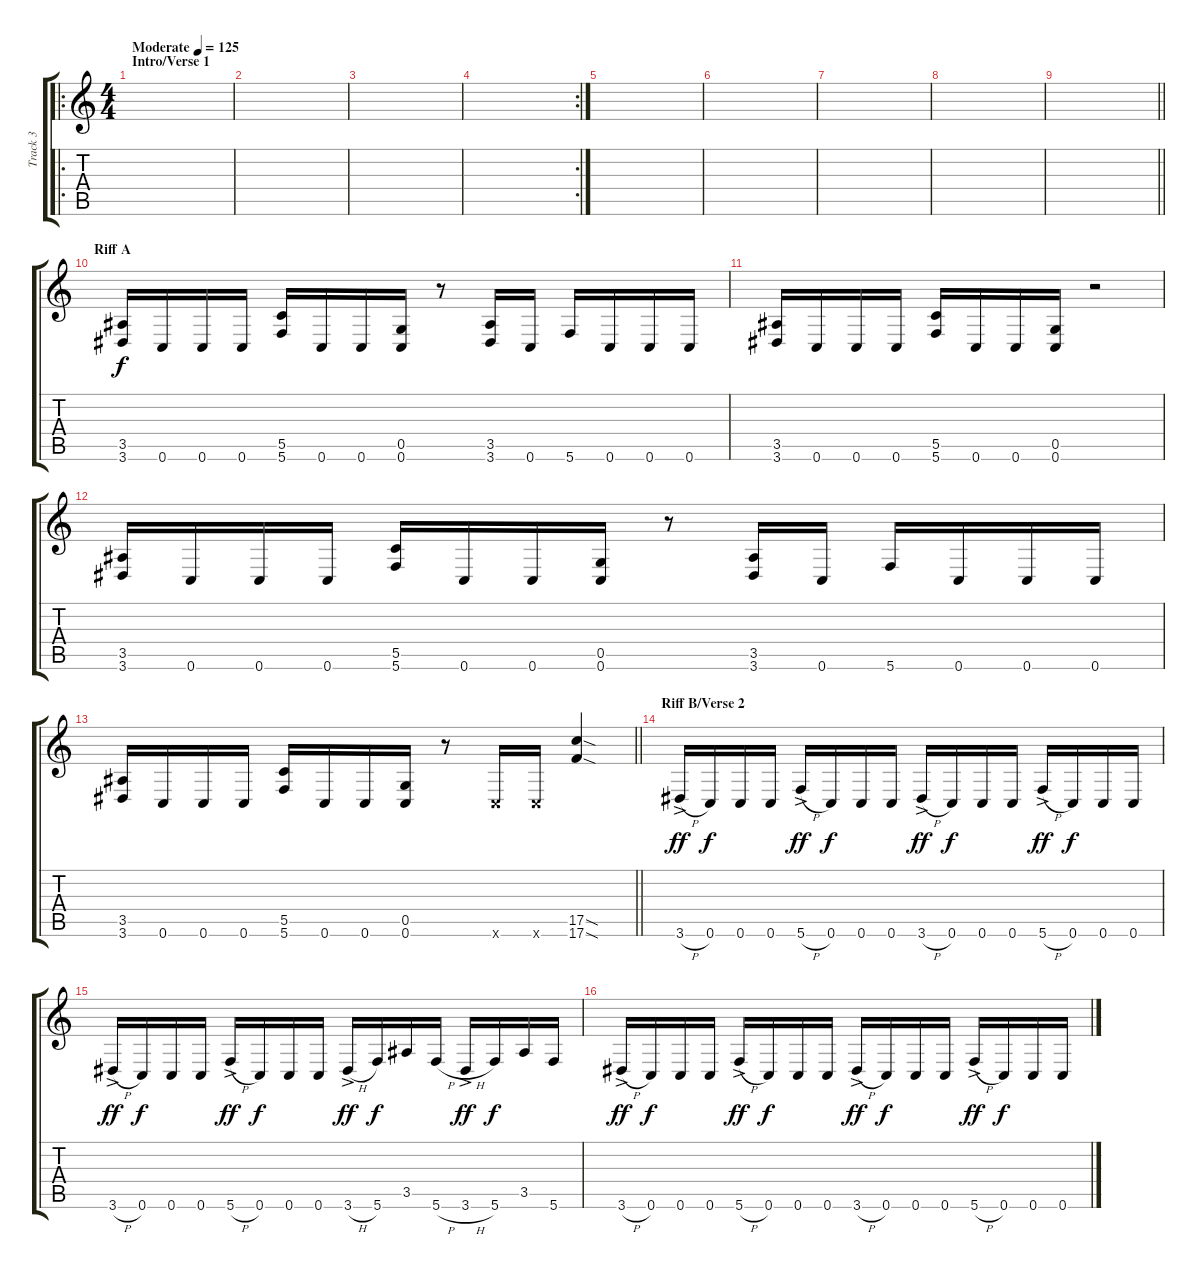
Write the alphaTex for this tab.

\track ("Track 3" "Track 3") {instrument overdrivenguitar}
\staff {score tabs}
\tuning (D4 A3 F3 C3 G2 C2) {hide}
\ro
\ts (4 4)
\section ("" "Intro/Verse 1")
\tempo (125 "Moderate")
\clef g2
\ks c
|
|
|
\rc 2
|
|
|
|
|
\barLineRight lightlight
|
\section ("" "Riff A")
(3.5 3.6).16 0.6.16 0.6.16 0.6.16 (5.5 5.6).16 0.6.16 0.6.16 (0.5 0.6).16 r.8 (3.5 3.6).16 0.6.16 5.6.16 0.6.16 0.6.16 0.6.16 |
(3.5 3.6).16 0.6.16 0.6.16 0.6.16 (5.5 5.6).16 0.6.16 0.6.16 (0.5 0.6).16 r.2 |
(3.5 3.6).16 0.6.16 0.6.16 0.6.16 (5.5 5.6).16 0.6.16 0.6.16 (0.5 0.6).16 r.8 (3.5 3.6).16 0.6.16 5.6.16 0.6.16 0.6.16 0.6.16 |
\barLineRight lightlight
(3.5 3.6).16 0.6.16 0.6.16 0.6.16 (5.5 5.6).16 0.6.16 0.6.16 (0.5 0.6).16 r.8 0.6{x}.16 0.6{x}.16 (17.5{sod} 17.6{sod}).4 |
\section ("" "Riff B/Verse 2")
3.6{h ac}.16{dy ff} 0.6.16{dy f} 0.6.16 0.6.16 5.6{h ac}.16{dy ff} 0.6.16{dy f} 0.6.16 0.6.16 3.6{h ac}.16{dy ff} 0.6.16{dy f} 0.6.16 0.6.16 5.6{h ac}.16{dy ff} 0.6.16{dy f} 0.6.16 0.6.16 |
3.6{h ac}.16{dy ff} 0.6.16{dy f} 0.6.16 0.6.16 5.6{h ac}.16{dy ff} 0.6.16{dy f} 0.6.16 0.6.16 3.6{h ac}.16{dy ff} 5.6.16{dy f} 3.5.16 5.6{h}.16 3.6{h ac}.16{dy ff} 5.6.16{dy f} 3.5.16 5.6.16 |
3.6{h ac}.16{dy ff} 0.6.16{dy f} 0.6.16 0.6.16 5.6{h ac}.16{dy ff} 0.6.16{dy f} 0.6.16 0.6.16 3.6{h ac}.16{dy ff} 0.6.16{dy f} 0.6.16 0.6.16 5.6{h ac}.16{dy ff} 0.6.16{dy f} 0.6.16 0.6.16
